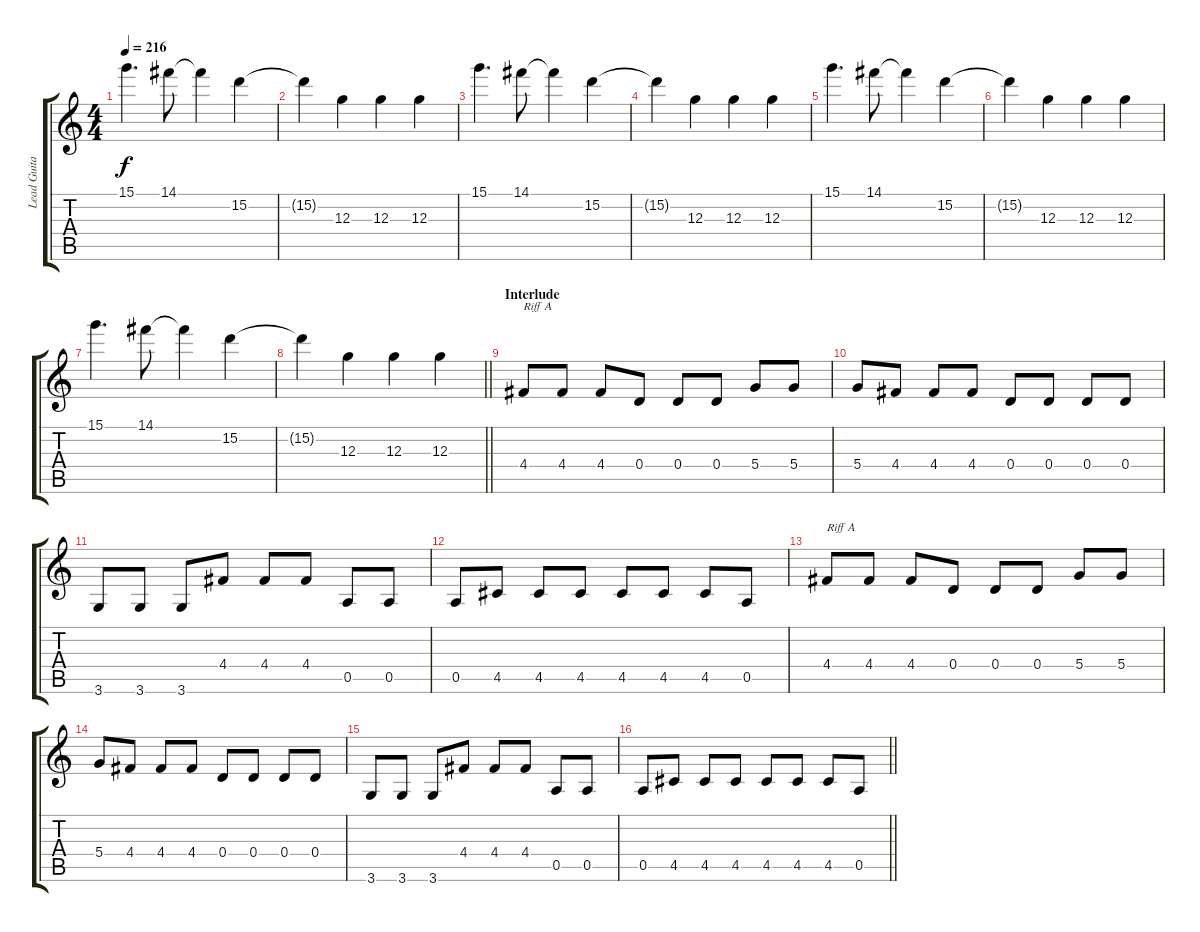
\track ("Lead Guitar" "Lead Guita") {instrument distortionguitar}
\staff {score tabs}
\tuning (E4 B3 G3 D3 A2 E2) {hide}
\ts (4 4)
\tempo 216
\clef g2
\ks c
15.1.4{d dy f} 14.1.8 14.1{t}.4 15.2.4 |
15.2{t}.4 12.3.4 12.3.4 12.3.4 |
15.1.4{d} 14.1.8 14.1{t}.4 15.2.4 |
15.2{t}.4 12.3.4 12.3.4 12.3.4 |
15.1.4{d} 14.1.8 14.1{t}.4 15.2.4 |
15.2{t}.4 12.3.4 12.3.4 12.3.4 |
15.1.4{d} 14.1.8 14.1{t}.4 15.2.4 |
\barLineRight lightlight
15.2{t}.4 12.3.4 12.3.4 12.3.4 |
\section ("" "Interlude")
4.4.8{txt "Riff A"} 4.4.8 4.4.8 0.4.8 0.4.8 0.4.8 5.4.8 5.4.8 |
5.4.8 4.4.8 4.4.8 4.4.8 0.4.8 0.4.8 0.4.8 0.4.8 |
3.6.8 3.6.8 3.6.8 4.4.8 4.4.8 4.4.8 0.5.8 0.5.8 |
0.5.8 4.5.8 4.5.8 4.5.8 4.5.8 4.5.8 4.5.8 0.5.8 |
4.4.8{txt "Riff A"} 4.4.8 4.4.8 0.4.8 0.4.8 0.4.8 5.4.8 5.4.8 |
5.4.8 4.4.8 4.4.8 4.4.8 0.4.8 0.4.8 0.4.8 0.4.8 |
3.6.8 3.6.8 3.6.8 4.4.8 4.4.8 4.4.8 0.5.8 0.5.8 |
\barLineRight lightlight
0.5.8 4.5.8 4.5.8 4.5.8 4.5.8 4.5.8 4.5.8 0.5.8
